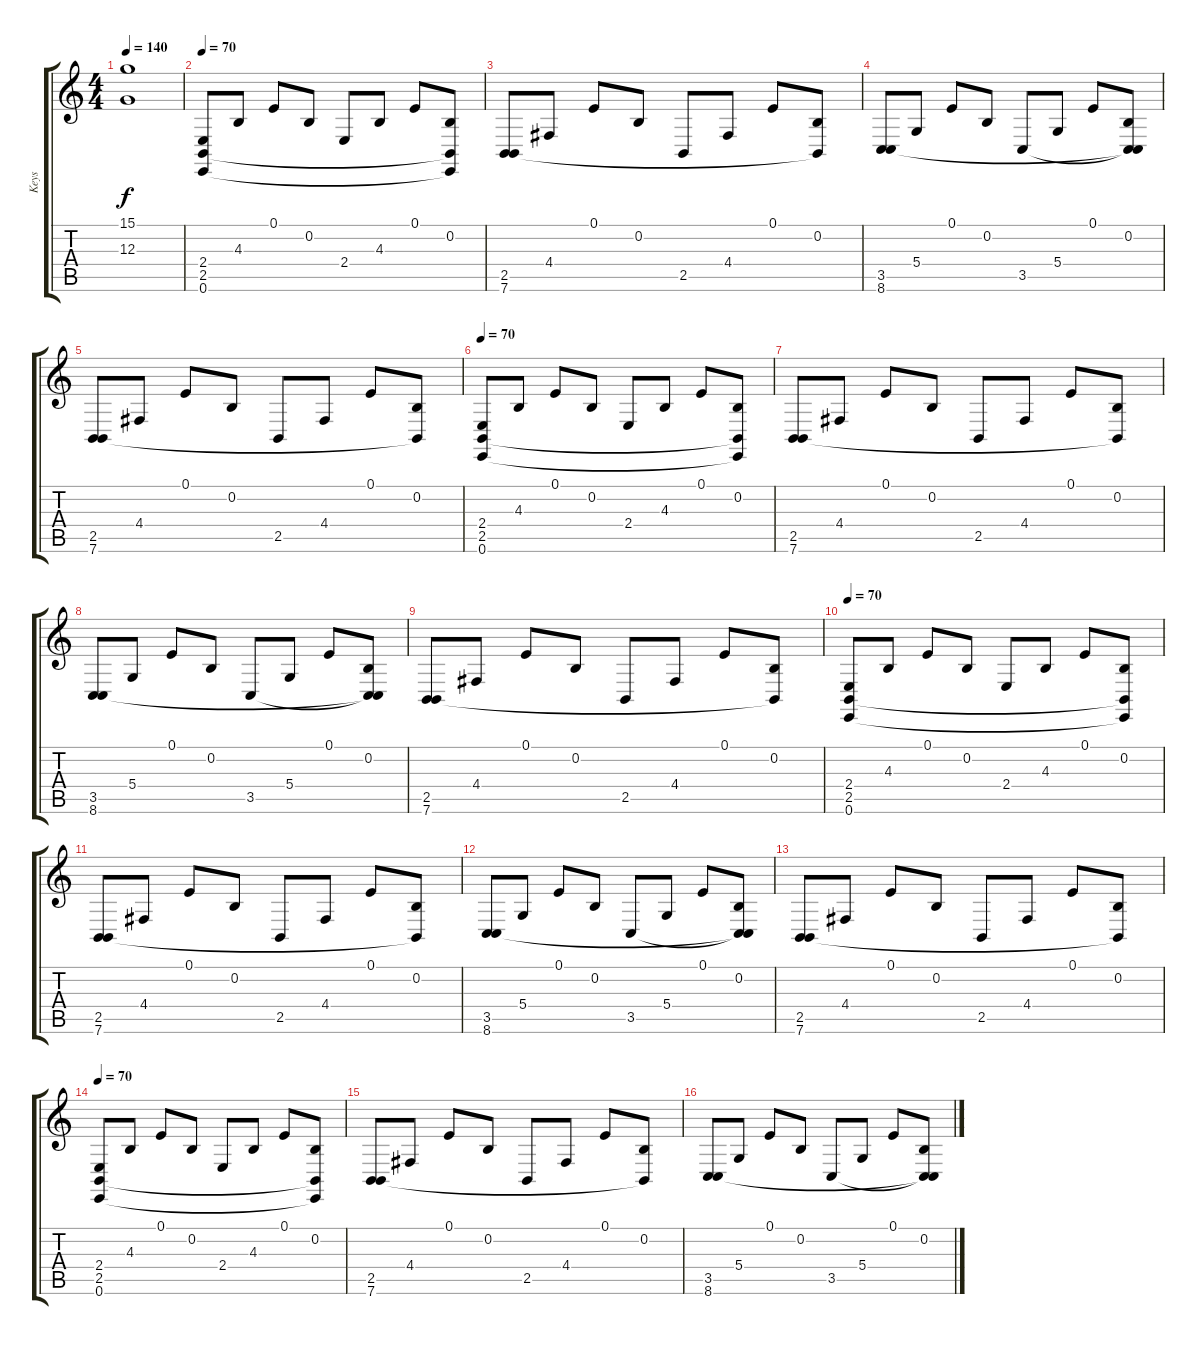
\track ("Keys" "Keys") {instrument lead2sawtooth}
\staff {score tabs}
\tuning (E4 B3 G3 D3 A2 E2) {hide}
\ts (4 4)
\tempo 140
\clef g2
\ks c
(15.1 12.3).1{dy f} |
\section ("" "")
\tempo 70
(2.4 2.5 0.6).8{volume 15 instrument acousticgrandpiano} 4.3.8 0.1.8 0.2.8 2.4.8 4.3.8 0.1.8 (0.2 2.5{t} 0.6{t}).8 |
(2.5 7.6).8 4.4.8 0.1.8 0.2.8 2.5.8 4.4.8 0.1.8 (0.2 7.6{t}).8 |
(3.5 8.6).8 5.4.8 0.1.8 0.2.8 3.5.8 5.4.8 0.1.8 (0.2 3.5{t} 8.6{t}).8 |
(2.5 7.6).8 4.4.8 0.1.8 0.2.8 2.5.8 4.4.8 0.1.8 (0.2 7.6{t}).8 |
\tempo 70
(2.4 2.5 0.6).8{volume 15 instrument acousticgrandpiano} 4.3.8 0.1.8 0.2.8 2.4.8 4.3.8 0.1.8 (0.2 2.5{t} 0.6{t}).8 |
(2.5 7.6).8 4.4.8 0.1.8 0.2.8 2.5.8 4.4.8 0.1.8 (0.2 7.6{t}).8 |
(3.5 8.6).8 5.4.8 0.1.8 0.2.8 3.5.8 5.4.8 0.1.8 (0.2 3.5{t} 8.6{t}).8 |
(2.5 7.6).8 4.4.8 0.1.8 0.2.8 2.5.8 4.4.8 0.1.8 (0.2 7.6{t}).8 |
\tempo 70
(2.4 2.5 0.6).8{volume 15 instrument acousticgrandpiano} 4.3.8 0.1.8 0.2.8 2.4.8 4.3.8 0.1.8 (0.2 2.5{t} 0.6{t}).8 |
(2.5 7.6).8 4.4.8 0.1.8 0.2.8 2.5.8 4.4.8 0.1.8 (0.2 7.6{t}).8 |
(3.5 8.6).8 5.4.8 0.1.8 0.2.8 3.5.8 5.4.8 0.1.8 (0.2 3.5{t} 8.6{t}).8 |
(2.5 7.6).8 4.4.8 0.1.8 0.2.8 2.5.8 4.4.8 0.1.8 (0.2 7.6{t}).8 |
\tempo 70
(2.4 2.5 0.6).8{volume 15 instrument acousticgrandpiano} 4.3.8 0.1.8 0.2.8 2.4.8 4.3.8 0.1.8 (0.2 2.5{t} 0.6{t}).8 |
(2.5 7.6).8 4.4.8 0.1.8 0.2.8 2.5.8 4.4.8 0.1.8 (0.2 7.6{t}).8 |
(3.5 8.6).8 5.4.8 0.1.8 0.2.8 3.5.8 5.4.8 0.1.8 (0.2 3.5{t} 8.6{t}).8
